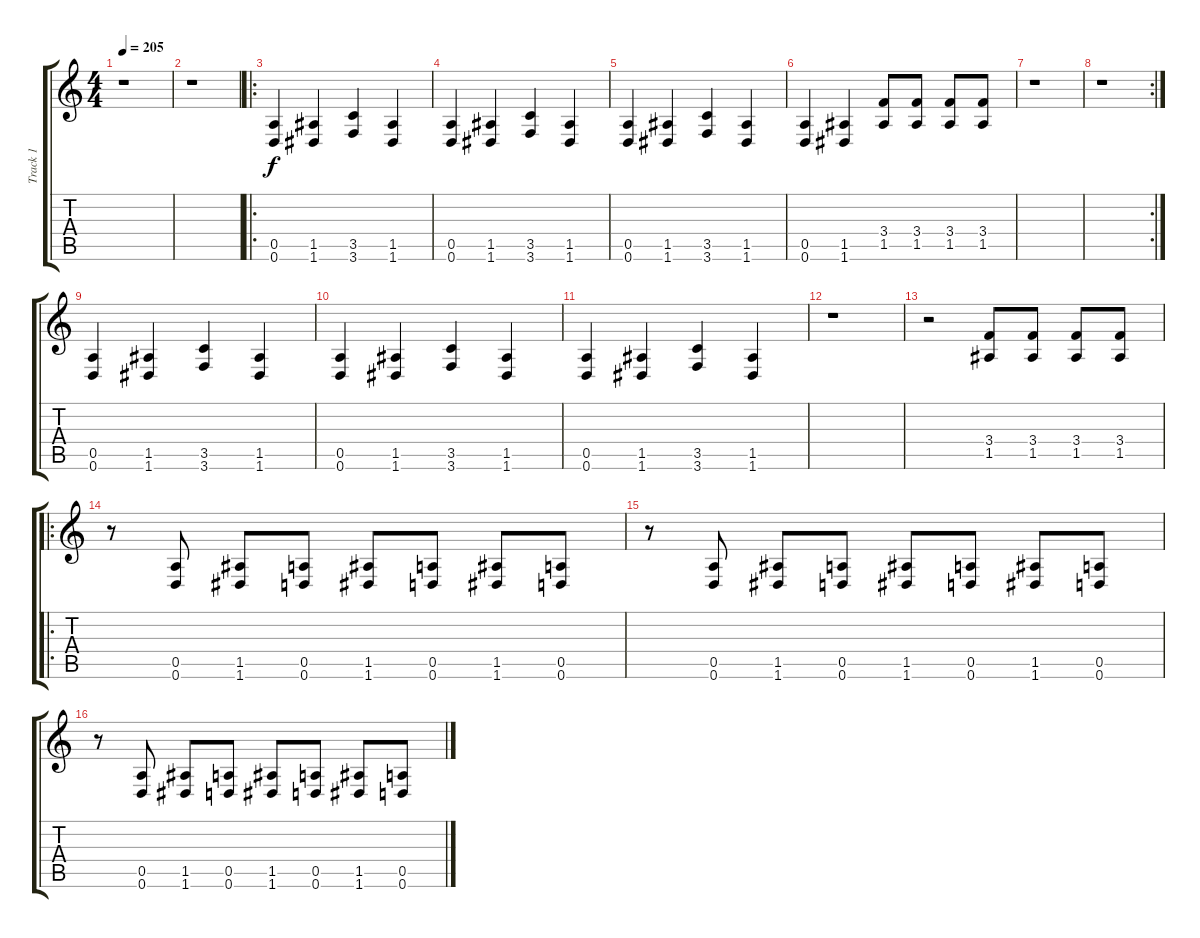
\track ("Track 1" "Track 1") {instrument distortionguitar}
\staff {score tabs}
\tuning (E4 B3 G3 D3 A2 D2) {hide}
\ts (4 4)
\tempo 205
\clef g2
\ks c
r.1{dy f instrument distortionguitar} |
r.1 |
\ro
(0.5 0.6).4 (1.5 1.6).4 (3.5 3.6).4 (1.5 1.6).4 |
(0.5 0.6).4 (1.5 1.6).4 (3.5 3.6).4 (1.5 1.6).4 |
(0.5 0.6).4 (1.5 1.6).4 (3.5 3.6).4 (1.5 1.6).4 |
(0.5 0.6).4 (1.5 1.6).4 (3.4 1.5).8 (3.4 1.5).8 (3.4 1.5).8 (3.4 1.5).8 |
r.1 |
\rc 2
r.1 |
(0.5 0.6).4 (1.5 1.6).4 (3.5 3.6).4 (1.5 1.6).4 |
(0.5 0.6).4 (1.5 1.6).4 (3.5 3.6).4 (1.5 1.6).4 |
(0.5 0.6).4 (1.5 1.6).4 (3.5 3.6).4 (1.5 1.6).4 |
r.1 |
r.2 (3.4 1.5).8 (3.4 1.5).8 (3.4 1.5).8 (3.4 1.5).8 |
\ro
r.8 (0.5 0.6).8 (1.5 1.6).8 (0.5 0.6).8 (1.5 1.6).8 (0.5 0.6).8 (1.5 1.6).8 (0.5 0.6).8 |
r.8 (0.5 0.6).8 (1.5 1.6).8 (0.5 0.6).8 (1.5 1.6).8 (0.5 0.6).8 (1.5 1.6).8 (0.5 0.6).8 |
r.8 (0.5 0.6).8 (1.5 1.6).8 (0.5 0.6).8 (1.5 1.6).8 (0.5 0.6).8 (1.5 1.6).8 (0.5 0.6).8
